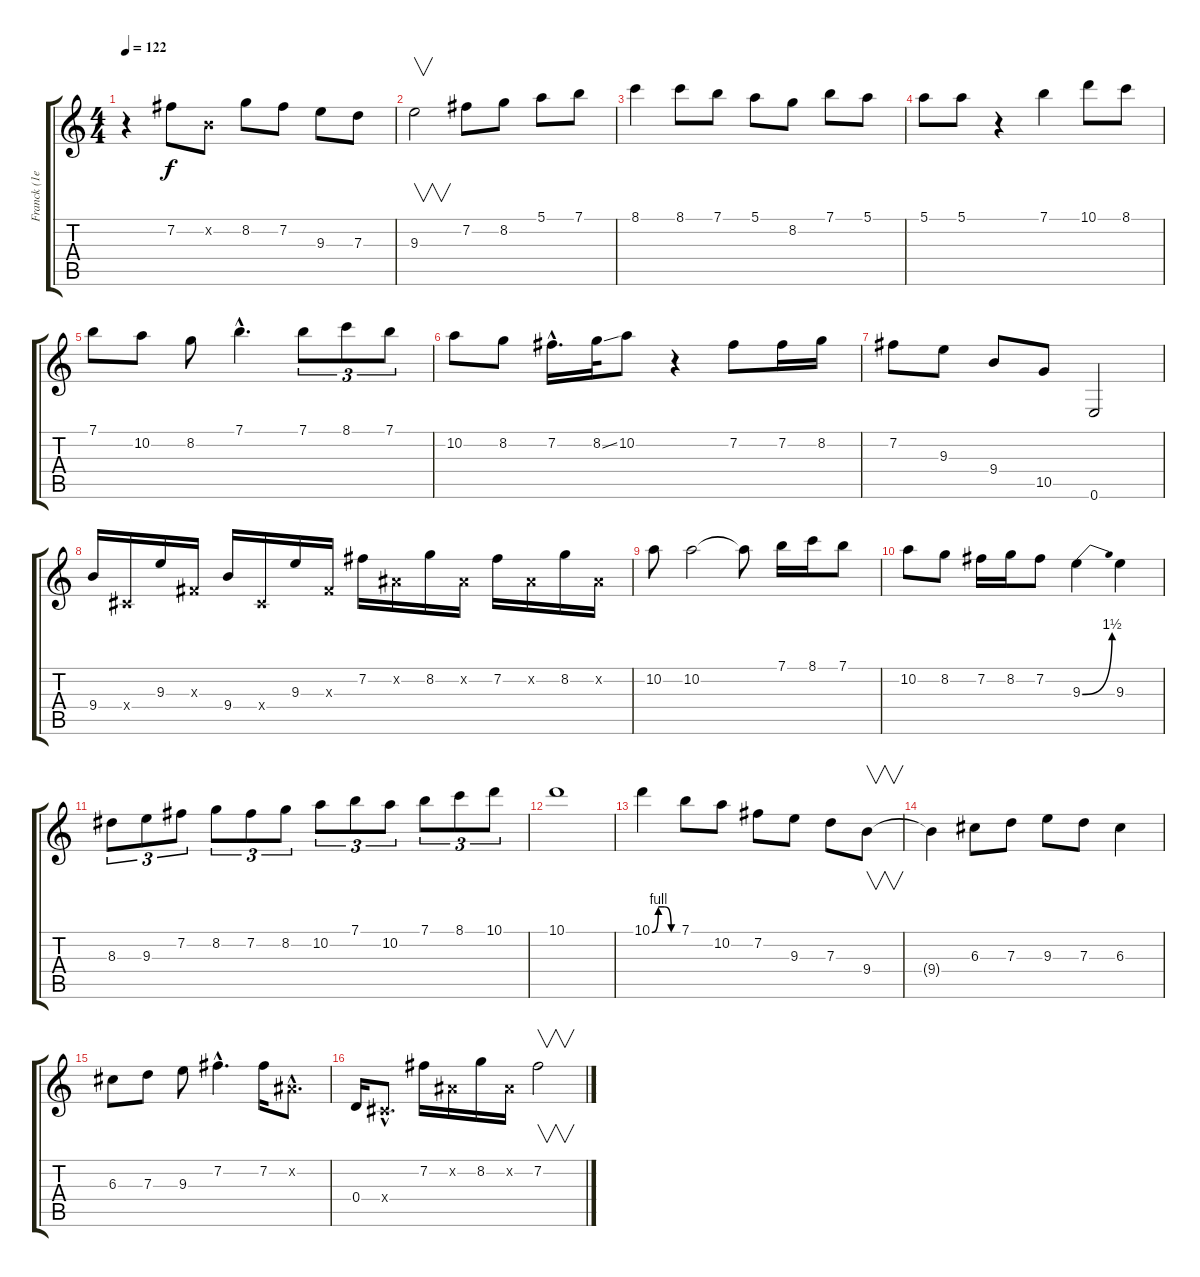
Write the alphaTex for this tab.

\track ("Franck (1er Solo)" "Franck (1e") {instrument overdrivenguitar}
\staff {score tabs}
\tuning (E4 B3 G3 D3 A2 E2) {hide}
\ts (4 4)
\tempo 122
\clef g2
\ks c
r.4{dy f} 7.2.8 0.2{x}.8 8.2.8 7.2.8 9.3.8 7.3.8 |
9.3.2{v} 7.2.8 8.2.8 5.1.8 7.1.8 |
8.1.4 8.1.8 7.1.8 5.1.8 8.2.8 7.1.8 5.1.8 |
5.1.8 5.1.8 r.4 7.1.4 10.1.8 8.1.8 |
7.1.8 10.2.8 8.2.8 7.1{hac}.4{d} 7.1.8{tu (3 2)} 8.1.8{tu (3 2)} 7.1.8{tu (3 2)} |
10.2.8 8.2.8 7.2{hac}.16{d} 8.2{ss}.32 10.2.8 r.4 7.2.8 7.2.16 8.2.16 |
7.2.8 9.3.8 9.4.8 10.5.8 0.6.2 |
9.4.16 -1.4{x}.16 9.3.16 -1.3{x}.16 9.4.16 -1.4{x}.16 9.3.16 -1.3{x}.16 7.2.16 -1.2{x}.16 8.2.16 -1.2{x}.16 7.2.16 -1.2{x}.16 8.2.16 -1.2{x}.16 |
10.2.8 10.2.2 10.2{t}.8 7.1.16 8.1.16 7.1.8 |
10.2.8 8.2.8 7.2.16 8.2.16 7.2.8 9.3{be (bend 0 0 60 6)}.4 9.3.4 |
8.3.8{tu (3 2)} 9.3.8{tu (3 2)} 7.2.8{tu (3 2)} 8.2.8{tu (3 2)} 7.2.8{tu (3 2)} 8.2.8{tu (3 2)} 10.2.8{tu (3 2)} 7.1.8{tu (3 2)} 10.2.8{tu (3 2)} 7.1.8{tu (3 2)} 8.1.8{tu (3 2)} 10.1.8{tu (3 2)} |
10.1.1 |
10.1{be (custom 0 0 15 4 30 4 45 0 60 0)}.4 7.1.8 10.2.8 7.2.8 9.3.8 7.3.8 9.4.8{v} |
9.4{t}.4 6.3.8 7.3.8 9.3.8 7.3.8 6.3.4 |
6.3.8 7.3.8 9.3.8 7.2{hac}.4{d} 7.2.16 -1.2{hac x}.8{d} |
0.4.16 -1.4{hac x}.8{d} 7.2.16 -1.2{x}.16 8.2.16 -1.2{x}.16 7.2.2{v}
